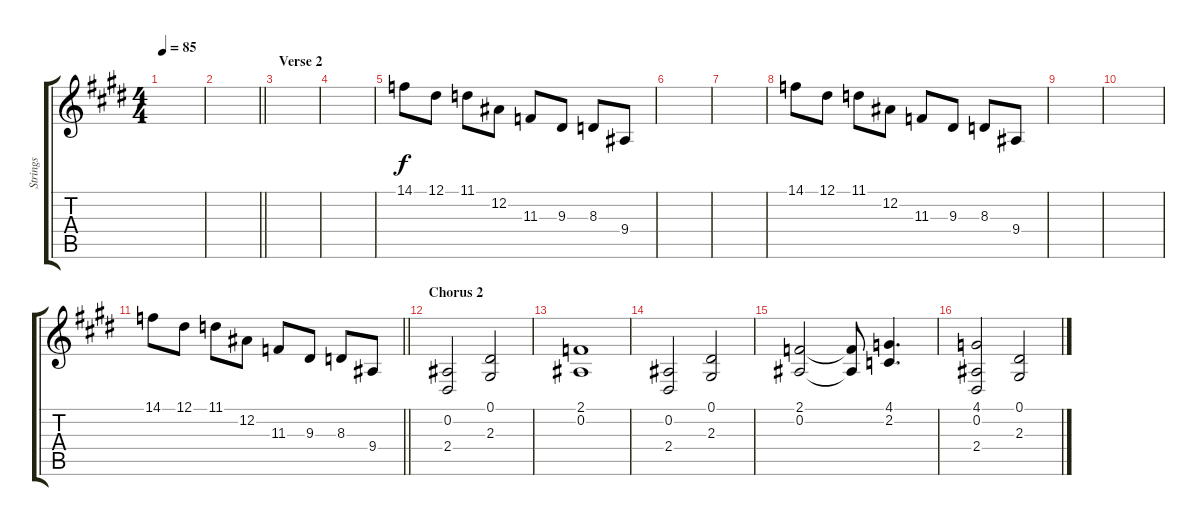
\track ("Strings" "Strings") {instrument stringensemble1}
\staff {score tabs}
\tuning (Eb4 Bb3 Gb3 Db3 Ab2 Eb2) {hide}
\ts (4 4)
\tempo 85
\clef g2
\ks e
|
\barLineRight lightlight
|
\section ("" "Verse 2")
|
|
14.1.8 12.1.8 11.1.8 12.2.8 11.3.8 9.3.8 8.3.8 9.4.8 |
|
|
14.1.8 12.1.8 11.1.8 12.2.8 11.3.8 9.3.8 8.3.8 9.4.8 |
|
|
\barLineRight lightlight
14.1.8 12.1.8 11.1.8 12.2.8 11.3.8 9.3.8 8.3.8 9.4.8 |
\section ("" "Chorus 2")
(0.2 2.4).2 (0.1 2.3).2 |
(2.1 0.2).1 |
(0.2 2.4).2 (0.1 2.3).2 |
(2.1 0.2).2 (2.1{t} 0.2{t}).8 (4.1 2.2).4{d} |
(4.1 0.2 2.4).2 (0.1 2.3).2
